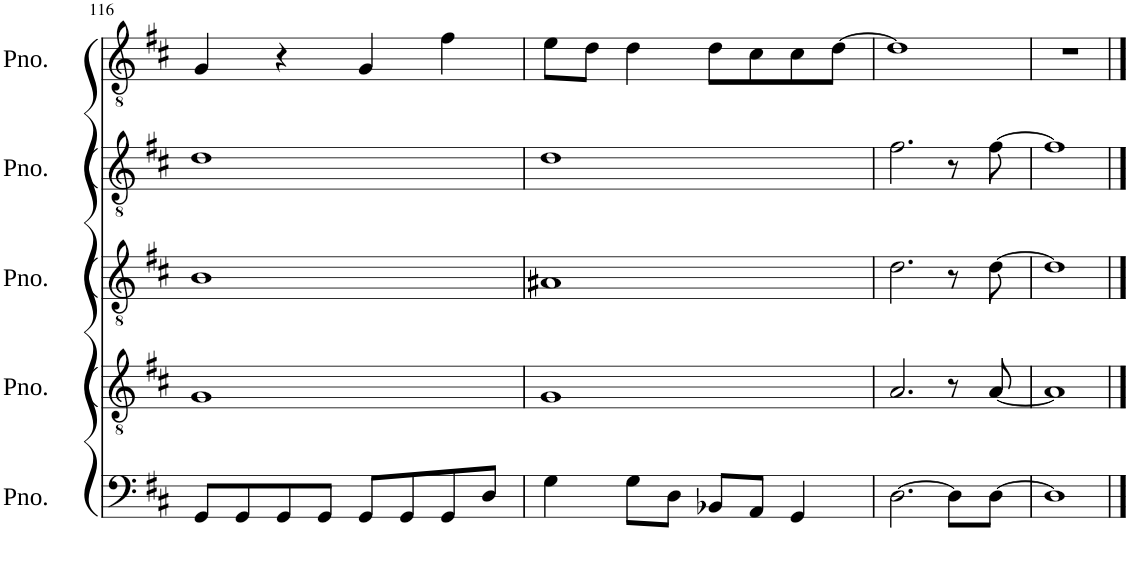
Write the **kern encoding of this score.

**kern	**kern	**kern	**kern	**kern
*part5	*part4	*part3	*part2	*part1
*staff5	*staff4	*staff3	*staff2	*staff1
*I"Piano	*I"Piano	*I"Piano	*I"Piano	*I"Piano
*I'Pno.	*I'Pno.	*I'Pno.	*I'Pno.	*I'Pno.
!!LO:PB:g=z
*clefF4	*clefGv2	*clefGv2	*clefGv2	*clefGv2
*k[f#c#]	*k[f#c#]	*k[f#c#]	*k[f#c#]	*k[f#c#]
*M4/4	*M4/4	*M4/4	*M4/4	*M4/4
=116	=116	=116	=116	=116
8GG/L	1G	1B	1d	4G/
8GG/	.	.	.	.
8GG/	.	.	.	4r
8GG/J	.	.	.	.
8GG/L	.	.	.	4G/
8GG/	.	.	.	.
8GG/	.	.	.	4f#\
8D/J	.	.	.	.
=117	=117	=117	=117	=117
4G\	1G	1A#X	1d	8e\L
.	.	.	.	8d\J
8G\L	.	.	.	4d\
8D\J	.	.	.	.
8BB-X/L	.	.	.	8d\L
8AA/J	.	.	.	8c#\
4GG/	.	.	.	8c#\
.	.	.	.	[8d\J
=118	=118	=118	=118	=118
[2.D\	2.A/	2.d\	2.f#\	1d]
8D\L]	8r	8r	8r	.
[8D\J	[8A/	[8d\	[8f#\	.
=119	=119	=119	=119	=119
1D]	1A]	1d]	1f#]	1r
==	==	==	==	==
*-	*-	*-	*-	*-
